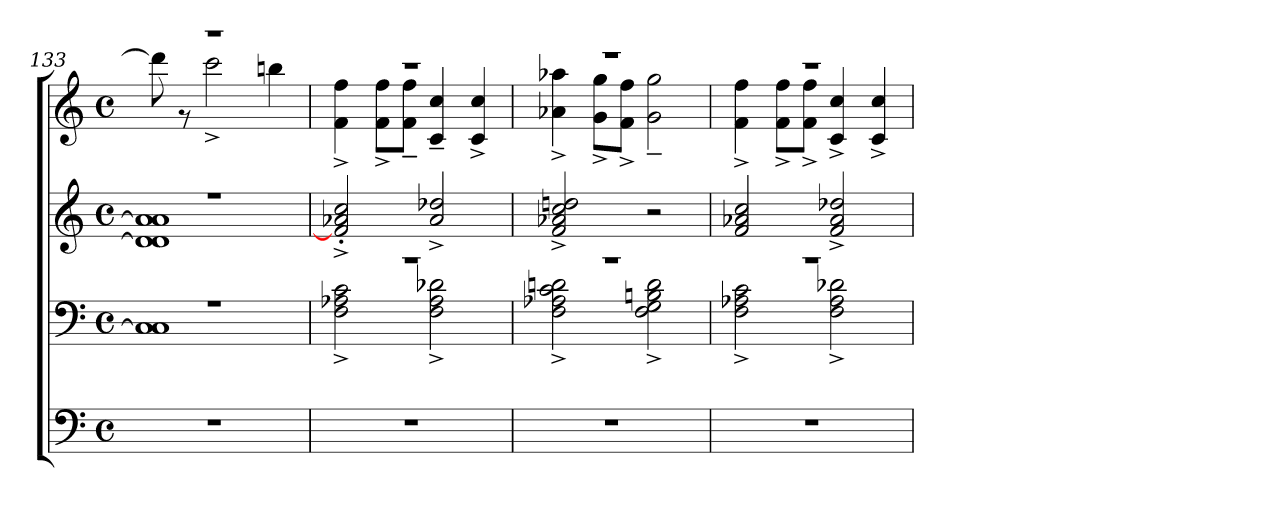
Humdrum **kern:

**kern	**kern	**kern	**kern
*part3	*part2	*part2	*part1
*staff4	*staff3	*staff2	*staff1
*clefF4	*clefF4	*clefG2	*clefG2
*k[]	*k[]	*k[]	*k[]
*M4/4	*M4/4	*M4/4	*M4/4
*met(c)	*met(c)	*met(c)	*met(c)
=133	=133	=133	=133
*	*^	*^	*^
1r	1r	1C] 1C	1r	1d] 1d 1a] 1a	1r	8ddd-\]
.	.	.	.	.	.	8r
.	.	.	.	.	.	2ccc^>\
.	.	.	.	.	.	4bbn\
*	*	*	*v	*v	*	*
=134	=134	=134	=134	=134	=134
1r	1r	2F\^> 2A-X\^> 2c\^>	2f/]'>^> 2a-X/'>^> 2cc/'>^>	1r	4f\^> 4ff\^>
.	.	.	.	.	8f\^> 8ff\^>L
.	.	.	.	.	8f\~> 8ff\~>J
.	.	2F\^> 2A-\^> 2d-X\^>	2a-/^> 2dd-X/^>	.	4c/~> 4cc/~>
.	.	.	.	.	4c/^> 4cc/^>
=135	=135	=135	=135	=135	=135
1r	1r	2F\^> 2A-X\^> 2c\^> 2dn\^>	2f/^> 2a-X/^> 2cc/^> 2ddn/^>	1r	4a-X\^> 4aa-X\^>
.	.	.	.	.	8g\^> 8gg\^>L
.	.	.	.	.	8f\^> 8ff\^>J
.	.	2F\^> 2G\^> 2Bn\^> 2d\^>	2r	.	2g\~> 2gg\~>
=136	=136	=136	=136	=136	=136
1r	1r	2F\^> 2A-X\^> 2c\^>	2f/ 2a-X/ 2cc/	1r	4f\^> 4ff\^>
.	.	.	.	.	8f\^> 8ff\^>L
.	.	.	.	.	8f\^> 8ff\^>J
.	.	2F\^> 2A-\^> 2d-X\^>	2f/^> 2a-/^> 2dd-X/^>	.	4c/^> 4cc/^>
.	.	.	.	.	4c/^> 4cc/^>
*	*v	*v	*	*v	*v
=	=	=	=
*-	*-	*-	*-
